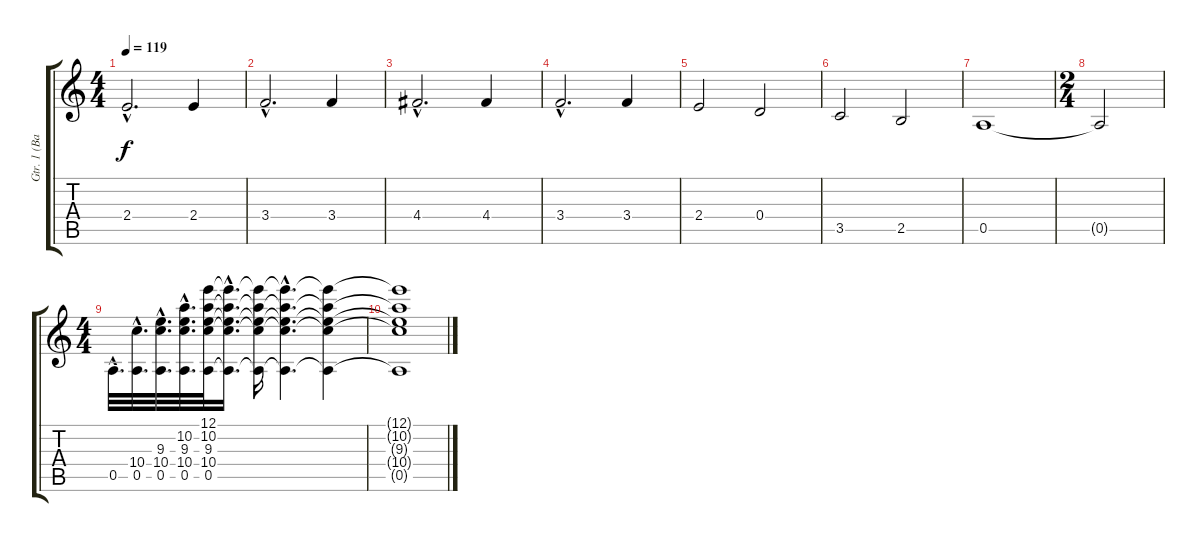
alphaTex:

\track ("Gtr. 1 (Bass)" "Gtr. 1 (Ba") {instrument acousticguitarnylon}
\staff {score tabs}
\tuning (E4 B3 G3 D3 A2 E2) {hide}
\ts (4 4)
\tempo 119
\clef g2
\ks c
2.4{hac}.2{d dy f} 2.4.4 |
3.4{hac}.2{d} 3.4.4 |
4.4{hac}.2{d} 4.4.4 |
3.4{hac}.2{d} 3.4.4 |
2.4.2 0.4.2 |
3.5.2 2.5.2 |
0.5.1 |
\ts (2 4)
0.5{t}.2 |
\ts (4 4)
0.5{hac}.32{d} (10.4{hac} 0.5{hac}).32{d} (9.3{hac} 10.4{hac} 0.5{hac}).32{d} (10.2{hac} 9.3{hac} 10.4{hac} 0.5{hac}).32{d} (12.1 10.2 9.3 10.4 0.5).32 (12.1{hac t} 10.2{hac t} 9.3{hac t} 10.4{hac t} 0.5{hac t}).16{d} (12.1{t} 10.2{t} 9.3{t} 10.4{t} 0.5{t}).16 (12.1{hac t} 10.2{hac t} 9.3{hac t} 10.4{hac t} 0.5{hac t}).4{d} (12.1{t} 10.2{t} 9.3{t} 10.4{t} 0.5{t}).4 |
(12.1{t} 10.2{t} 9.3{t} 10.4{t} 0.5{t}).1
